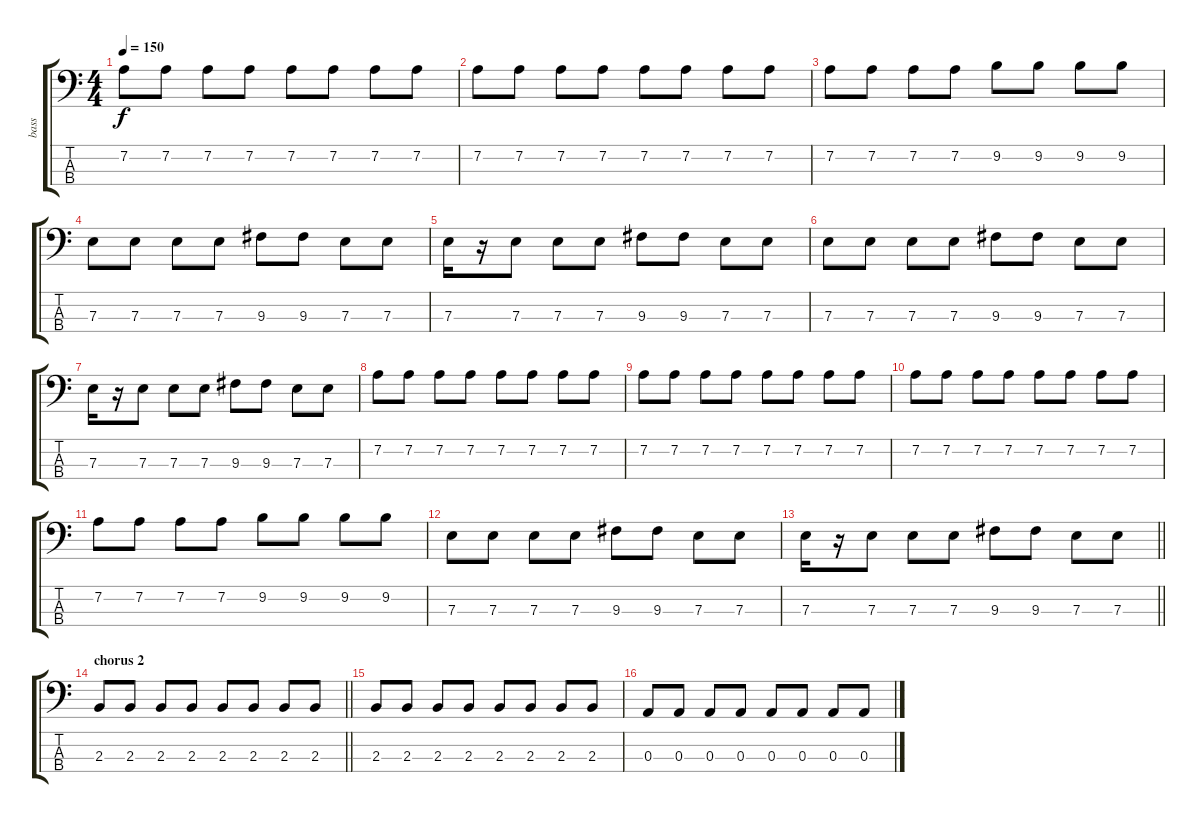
\track ("bass" "bass") {instrument electricbasspick}
\staff {score tabs}
\tuning (G2 D2 A1 E1) {hide}
\ts (4 4)
\tempo 150
\clef f4
\ks c
7.2.8{dy f} 7.2.8 7.2.8 7.2.8 7.2.8 7.2.8 7.2.8 7.2.8 |
7.2.8 7.2.8 7.2.8 7.2.8 7.2.8 7.2.8 7.2.8 7.2.8 |
7.2.8 7.2.8 7.2.8 7.2.8 9.2.8 9.2.8 9.2.8 9.2.8 |
7.3.8 7.3.8 7.3.8 7.3.8 9.3.8 9.3.8 7.3.8 7.3.8 |
7.3.16 r.16 7.3.8 7.3.8 7.3.8 9.3.8 9.3.8 7.3.8 7.3.8 |
7.3.8 7.3.8 7.3.8 7.3.8 9.3.8 9.3.8 7.3.8 7.3.8 |
7.3.16 r.16 7.3.8 7.3.8 7.3.8 9.3.8 9.3.8 7.3.8 7.3.8 |
7.2.8 7.2.8 7.2.8 7.2.8 7.2.8 7.2.8 7.2.8 7.2.8 |
7.2.8 7.2.8 7.2.8 7.2.8 7.2.8 7.2.8 7.2.8 7.2.8 |
7.2.8 7.2.8 7.2.8 7.2.8 7.2.8 7.2.8 7.2.8 7.2.8 |
7.2.8 7.2.8 7.2.8 7.2.8 9.2.8 9.2.8 9.2.8 9.2.8 |
7.3.8 7.3.8 7.3.8 7.3.8 9.3.8 9.3.8 7.3.8 7.3.8 |
\barLineRight lightlight
7.3.16 r.16 7.3.8 7.3.8 7.3.8 9.3.8 9.3.8 7.3.8 7.3.8 |
\section ("" "chorus 2")
\barLineRight lightlight
2.3.8{volume 12 instrument distortionguitar} 2.3.8 2.3.8 2.3.8 2.3.8 2.3.8 2.3.8 2.3.8 |
2.3.8 2.3.8 2.3.8 2.3.8 2.3.8 2.3.8 2.3.8 2.3.8 |
0.3.8 0.3.8 0.3.8 0.3.8 0.3.8 0.3.8 0.3.8 0.3.8
